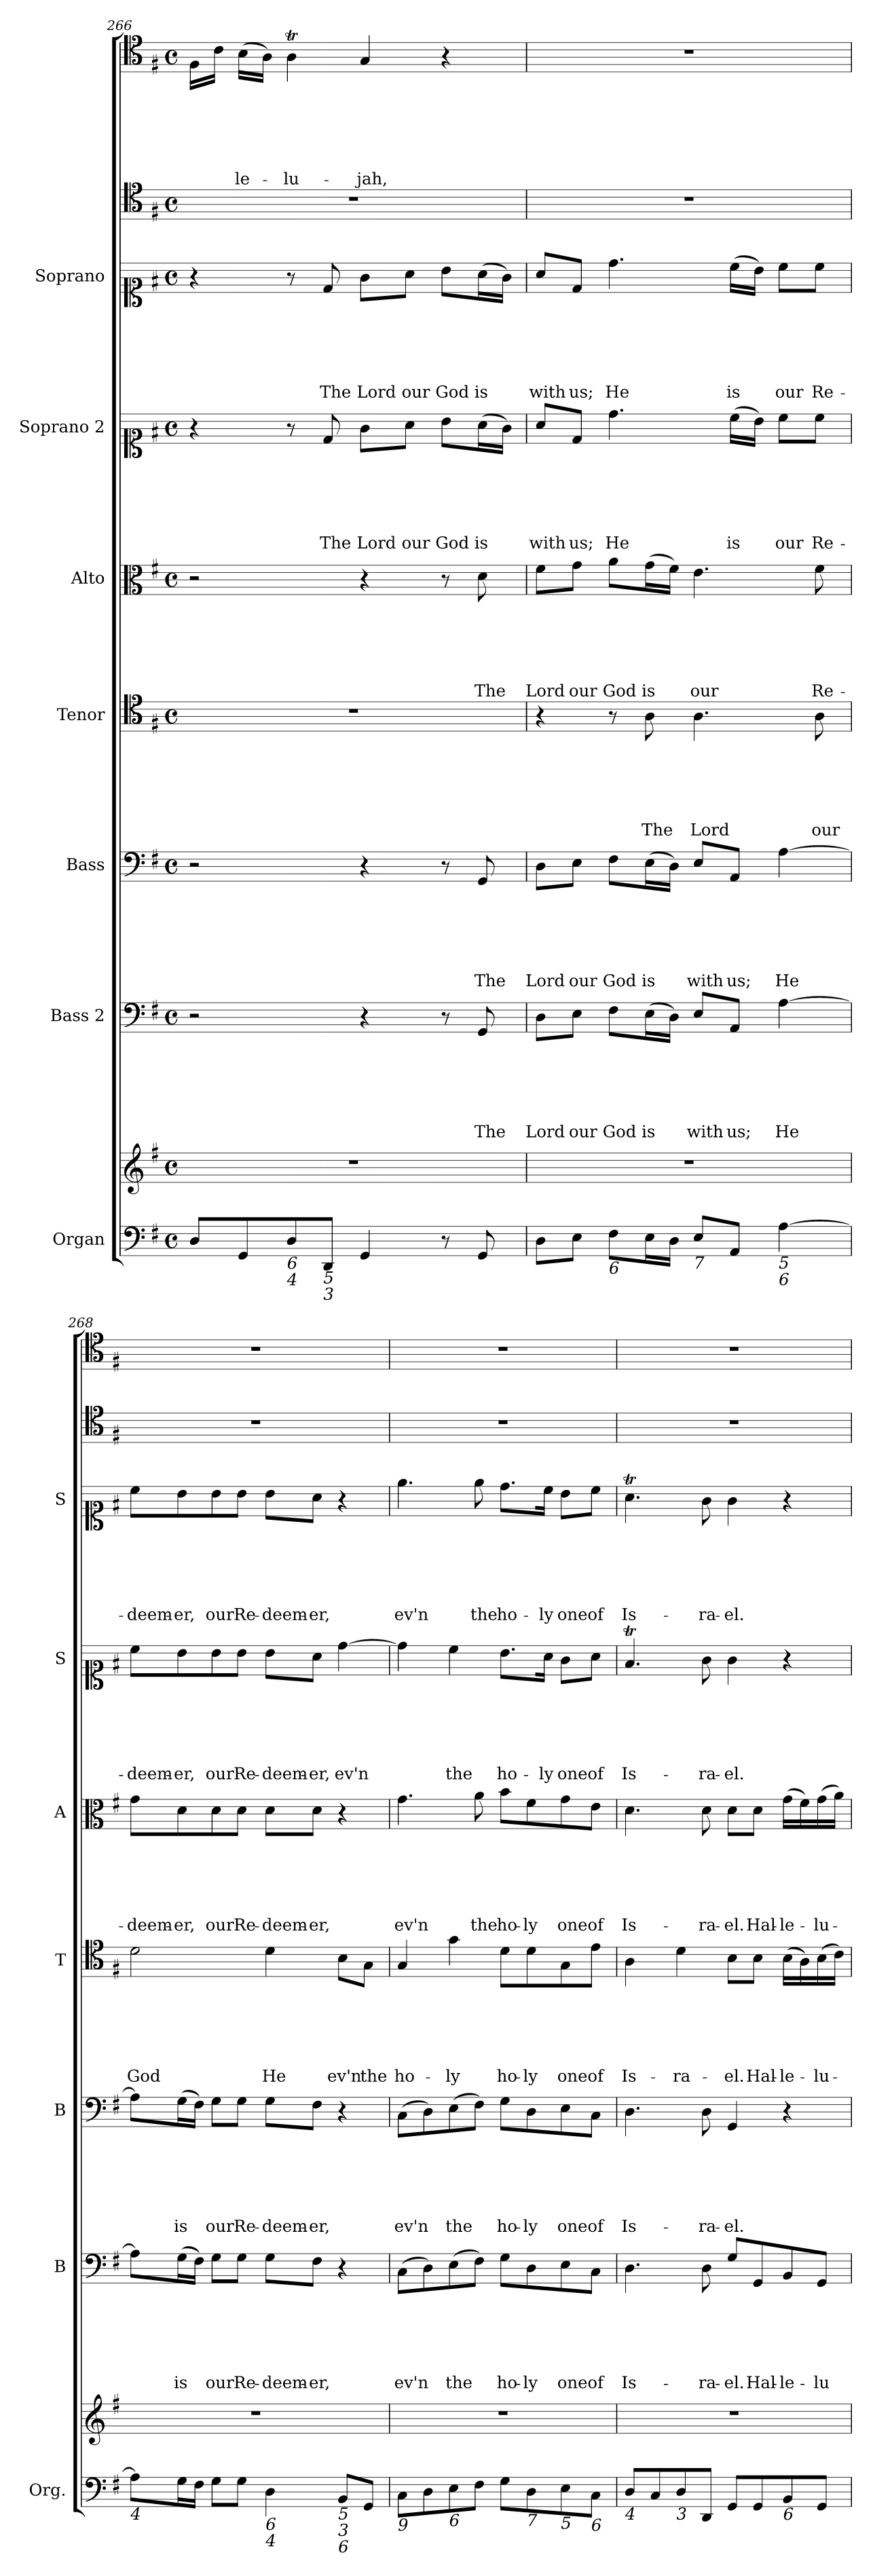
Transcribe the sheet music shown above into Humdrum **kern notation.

**kern	**kern	**kern	**text	**text	**text	**text	**text	**text	**kern	**text	**text	**text	**text	**text	**text	**kern	**text	**text	**text	**text	**text	**text	**kern	**text	**text	**text	**text	**text	**text	**kern	**text	**text	**text	**text	**text	**text	**kern	**text	**text	**text	**text	**text	**text	**kern	**kern	**text	**text	**text	**text	**text	**text
*part9	*part9	*part8	*part8	*part8	*part8	*part8	*part8	*part8	*part7	*part7	*part7	*part7	*part7	*part7	*part7	*part6	*part6	*part6	*part6	*part6	*part6	*part6	*part5	*part5	*part5	*part5	*part5	*part5	*part5	*part4	*part4	*part4	*part4	*part4	*part4	*part4	*part3	*part3	*part3	*part3	*part3	*part3	*part3	*part2	*part1	*part1	*part1	*part1	*part1	*part1	*part1
*staff10	*staff9	*staff8	*staff8	*staff8	*staff8	*staff8	*staff8	*staff8	*staff7	*staff7	*staff7	*staff7	*staff7	*staff7	*staff7	*staff6	*staff6	*staff6	*staff6	*staff6	*staff6	*staff6	*staff5	*staff5	*staff5	*staff5	*staff5	*staff5	*staff5	*staff4	*staff4	*staff4	*staff4	*staff4	*staff4	*staff4	*staff3	*staff3	*staff3	*staff3	*staff3	*staff3	*staff3	*staff2	*staff1	*staff1	*staff1	*staff1	*staff1	*staff1	*staff1
*I"Organ	*	*I"Bass 2	*	*	*	*	*	*	*I"Bass	*	*	*	*	*	*	*I"Tenor	*	*	*	*	*	*	*I"Alto	*	*	*	*	*	*	*I"Soprano 2	*	*	*	*	*	*	*I"Soprano	*	*	*	*	*	*	*	*	*	*	*	*	*	*
*I'Org.	*	*I'B	*	*	*	*	*	*	*I'B	*	*	*	*	*	*	*I'T	*	*	*	*	*	*	*I'A	*	*	*	*	*	*	*I'S	*	*	*	*	*	*	*I'S	*	*	*	*	*	*	*	*	*	*	*	*	*	*
!!LO:LB:g=z
*clefF4	*clefG2	*clefF4	*	*	*	*	*	*	*clefF4	*	*	*	*	*	*	*clefC4	*	*	*	*	*	*	*clefC3	*	*	*	*	*	*	*clefC1	*	*	*	*	*	*	*clefC1	*	*	*	*	*	*	*clefC4	*clefC4	*	*	*	*	*	*
*k[f#]	*k[f#]	*k[f#]	*	*	*	*	*	*	*k[f#]	*	*	*	*	*	*	*k[f#]	*	*	*	*	*	*	*k[f#]	*	*	*	*	*	*	*k[f#]	*	*	*	*	*	*	*k[f#]	*	*	*	*	*	*	*k[f#]	*k[f#]	*	*	*	*	*	*
*G:	*G:	*G:	*	*	*	*	*	*	*G:	*	*	*	*	*	*	*G:	*	*	*	*	*	*	*G:	*	*	*	*	*	*	*G:	*	*	*	*	*	*	*G:	*	*	*	*	*	*	*G:	*G:	*	*	*	*	*	*
*M4/4	*M4/4	*M4/4	*	*	*	*	*	*	*M4/4	*	*	*	*	*	*	*M4/4	*	*	*	*	*	*	*M4/4	*	*	*	*	*	*	*M4/4	*	*	*	*	*	*	*M4/4	*	*	*	*	*	*	*M4/4	*M4/4	*	*	*	*	*	*
*met(c)	*met(c)	*met(c)	*	*	*	*	*	*	*met(c)	*	*	*	*	*	*	*met(c)	*	*	*	*	*	*	*met(c)	*	*	*	*	*	*	*met(c)	*	*	*	*	*	*	*met(c)	*	*	*	*	*	*	*met(c)	*met(c)	*	*	*	*	*	*
=266	=266	=266	=266	=266	=266	=266	=266	=266	=266	=266	=266	=266	=266	=266	=266	=266	=266	=266	=266	=266	=266	=266	=266	=266	=266	=266	=266	=266	=266	=266	=266	=266	=266	=266	=266	=266	=266	=266	=266	=266	=266	=266	=266	=266	=266	=266	=266	=266	=266	=266	=266
8D/L	1r	2r	.	.	.	.	.	.	2r	.	.	.	.	.	.	1r	.	.	.	.	.	.	2r	.	.	.	.	.	.	4r	.	.	.	.	.	.	4r	.	.	.	.	.	.	1r	16F#\LL	.	.	.	.	.	.
.	.	.	.	.	.	.	.	.	.	.	.	.	.	.	.	.	.	.	.	.	.	.	.	.	.	.	.	.	.	.	.	.	.	.	.	.	.	.	.	.	.	.	.	.	16c\JJ	.	.	.	.	.	.
!	!	!	!	!	!	!	!	!	!	!	!	!	!	!	!	!	!	!	!	!	!	!	!	!	!	!	!	!	!	!	!	!	!	!	!	!	!	!	!	!	!	!	!	!	!	!	!	!	!	!	!LO:LY:b
8GG/	.	.	.	.	.	.	.	.	.	.	.	.	.	.	.	.	.	.	.	.	.	.	.	.	.	.	.	.	.	.	.	.	.	.	.	.	.	.	.	.	.	.	.	.	(>16B\LL	.	.	.	.	.	-le-
.	.	.	.	.	.	.	.	.	.	.	.	.	.	.	.	.	.	.	.	.	.	.	.	.	.	.	.	.	.	.	.	.	.	.	.	.	.	.	.	.	.	.	.	.	16A\JJ)	.	.	.	.	.	.
!LO:TX:b:i:t=6	!	!	!	!	!	!	!	!	!	!	!	!	!	!	!	!	!	!	!	!	!	!	!	!	!	!	!	!	!	!	!	!	!	!	!	!	!	!	!	!	!	!	!	!	!	!	!	!	!	!	!
!LO:TX:b:i:t=4	!	!	!	!	!	!	!	!	!	!	!	!	!	!	!	!	!	!	!	!	!	!	!	!	!	!	!	!	!	!	!	!	!	!	!	!	!	!	!	!	!	!	!	!	!	!	!	!	!	!	!
!	!	!	!	!	!	!	!	!	!	!	!	!	!	!	!	!	!	!	!	!	!	!	!	!	!	!	!	!	!	!	!	!	!	!	!	!	!	!	!	!	!	!	!	!	!	!	!	!	!	!	!LO:LY:b
8D/	.	.	.	.	.	.	.	.	.	.	.	.	.	.	.	.	.	.	.	.	.	.	.	.	.	.	.	.	.	8r	.	.	.	.	.	.	8r	.	.	.	.	.	.	.	4AT\	.	.	.	.	.	-lu-
!LO:TX:b:i:t=5	!	!	!	!	!	!	!	!	!	!	!	!	!	!	!	!	!	!	!	!	!	!	!	!	!	!	!	!	!	!	!	!	!	!	!	!	!	!	!	!	!	!	!	!	!	!	!	!	!	!	!
!LO:TX:b:i:t=3	!	!	!	!	!	!	!	!	!	!	!	!	!	!	!	!	!	!	!	!	!	!	!	!	!	!	!	!	!	!	!	!	!	!	!	!	!	!	!	!	!	!	!	!	!	!	!	!	!	!	!
!	!	!	!	!	!	!	!	!	!	!	!	!	!	!	!	!	!	!	!	!	!	!	!	!	!	!	!	!	!	!	!	!	!	!	!	!LO:LY:b	!	!	!	!	!	!	!LO:LY:b	!	!	!	!	!	!	!	!
8DD/J	.	.	.	.	.	.	.	.	.	.	.	.	.	.	.	.	.	.	.	.	.	.	.	.	.	.	.	.	.	8d/	.	.	.	.	.	The	8d/	.	.	.	.	.	The	.	.	.	.	.	.	.	.
!	!	!	!	!	!	!	!	!	!	!	!	!	!	!	!	!	!	!	!	!	!	!	!	!	!	!	!	!	!	!	!	!	!	!	!	!LO:LY:b	!	!	!	!	!	!	!LO:LY:b	!	!	!	!	!	!	!	!LO:LY:b
4GG/	.	4r	.	.	.	.	.	.	4r	.	.	.	.	.	.	.	.	.	.	.	.	.	4r	.	.	.	.	.	.	8g\L	.	.	.	.	.	Lord	8g\L	.	.	.	.	.	Lord	.	4G/	.	.	.	.	.	-jah,
!	!	!	!	!	!	!	!	!	!	!	!	!	!	!	!	!	!	!	!	!	!	!	!	!	!	!	!	!	!	!	!	!	!	!	!	!LO:LY:b	!	!	!	!	!	!	!LO:LY:b	!	!	!	!	!	!	!	!
.	.	.	.	.	.	.	.	.	.	.	.	.	.	.	.	.	.	.	.	.	.	.	.	.	.	.	.	.	.	8a\J	.	.	.	.	.	our	8a\J	.	.	.	.	.	our	.	.	.	.	.	.	.	.
!	!	!	!	!	!	!	!	!	!	!	!	!	!	!	!	!	!	!	!	!	!	!	!	!	!	!	!	!	!	!	!	!	!	!	!	!LO:LY:b	!	!	!	!	!	!	!LO:LY:b	!	!	!	!	!	!	!	!
8r	.	8r	.	.	.	.	.	.	8r	.	.	.	.	.	.	.	.	.	.	.	.	.	8r	.	.	.	.	.	.	8b\L	.	.	.	.	.	God	8b\L	.	.	.	.	.	God	.	4r	.	.	.	.	.	.
!	!	!	!	!	!	!	!	!LO:LY:b	!	!	!	!	!	!	!LO:LY:b	!	!	!	!	!	!	!	!	!	!	!	!	!	!LO:LY:b	!	!	!	!	!	!	!LO:LY:b	!	!	!	!	!	!	!LO:LY:b	!	!	!	!	!	!	!	!
8GG/	.	8GG/	.	.	.	.	.	The	8GG/	.	.	.	.	.	The	.	.	.	.	.	.	.	8d\	.	.	.	.	.	The	(>16a\L	.	.	.	.	.	is	(>16a\L	.	.	.	.	.	is	.	.	.	.	.	.	.	.
.	.	.	.	.	.	.	.	.	.	.	.	.	.	.	.	.	.	.	.	.	.	.	.	.	.	.	.	.	.	16g\JJ)	.	.	.	.	.	.	16g\JJ)	.	.	.	.	.	.	.	.	.	.	.	.	.	.
=267	=267	=267	=267	=267	=267	=267	=267	=267	=267	=267	=267	=267	=267	=267	=267	=267	=267	=267	=267	=267	=267	=267	=267	=267	=267	=267	=267	=267	=267	=267	=267	=267	=267	=267	=267	=267	=267	=267	=267	=267	=267	=267	=267	=267	=267	=267	=267	=267	=267	=267	=267
!	!	!	!	!	!	!	!	!LO:LY:b	!	!	!	!	!	!	!LO:LY:b	!	!	!	!	!	!	!	!	!	!	!	!	!	!LO:LY:b	!	!	!	!	!	!	!LO:LY:b	!	!	!	!	!	!	!LO:LY:b	!	!	!	!	!	!	!	!
8D\L	1r	8D\L	.	.	.	.	.	Lord	8D\L	.	.	.	.	.	Lord	4r	.	.	.	.	.	.	8f#\L	.	.	.	.	.	Lord	8a/L	.	.	.	.	.	with	8a/L	.	.	.	.	.	with	1r	1r	.	.	.	.	.	.
!	!	!	!	!	!	!	!	!LO:LY:b	!	!	!	!	!	!	!LO:LY:b	!	!	!	!	!	!	!	!	!	!	!	!	!	!LO:LY:b	!	!	!	!	!	!	!LO:LY:b	!	!	!	!	!	!	!LO:LY:b	!	!	!	!	!	!	!	!
8E\J	.	8E\J	.	.	.	.	.	our	8E\J	.	.	.	.	.	our	.	.	.	.	.	.	.	8g\J	.	.	.	.	.	our	8d/J	.	.	.	.	.	us;	8d/J	.	.	.	.	.	us;	.	.	.	.	.	.	.	.
!LO:TX:b:i:t=6	!	!	!	!	!	!	!	!	!	!	!	!	!	!	!	!	!	!	!	!	!	!	!	!	!	!	!	!	!	!	!	!	!	!	!	!	!	!	!	!	!	!	!	!	!	!	!	!	!	!	!
!	!	!	!	!	!	!	!	!LO:LY:b	!	!	!	!	!	!	!LO:LY:b	!	!	!	!	!	!	!	!	!	!	!	!	!	!LO:LY:b	!	!	!	!	!	!	!LO:LY:b	!	!	!	!	!	!	!LO:LY:b	!	!	!	!	!	!	!	!
8F#\L	.	8F#\L	.	.	.	.	.	God	8F#\L	.	.	.	.	.	God	8r	.	.	.	.	.	.	8a\L	.	.	.	.	.	God	4.dd\	.	.	.	.	.	He	4.dd\	.	.	.	.	.	He	.	.	.	.	.	.	.	.
!	!	!	!	!	!	!	!	!LO:LY:b	!	!	!	!	!	!	!LO:LY:b	!	!	!	!	!	!	!LO:LY:b	!	!	!	!	!	!	!LO:LY:b	!	!	!	!	!	!	!	!	!	!	!	!	!	!	!	!	!	!	!	!	!	!
16E\L	.	(>16E\L	.	.	.	.	.	is	(>16E\L	.	.	.	.	.	is	8A\	.	.	.	.	.	The	(>16g\L	.	.	.	.	.	is	.	.	.	.	.	.	.	.	.	.	.	.	.	.	.	.	.	.	.	.	.	.
16D\JJ	.	16D\JJ)	.	.	.	.	.	.	16D\JJ)	.	.	.	.	.	.	.	.	.	.	.	.	.	16f#\JJ)	.	.	.	.	.	.	.	.	.	.	.	.	.	.	.	.	.	.	.	.	.	.	.	.	.	.	.	.
!LO:TX:b:i:t=7	!	!	!	!	!	!	!	!	!	!	!	!	!	!	!	!	!	!	!	!	!	!	!	!	!	!	!	!	!	!	!	!	!	!	!	!	!	!	!	!	!	!	!	!	!	!	!	!	!	!	!
!	!	!	!	!	!	!	!	!LO:LY:b	!	!	!	!	!	!	!LO:LY:b	!	!	!	!	!	!	!LO:LY:b	!	!	!	!	!	!	!LO:LY:b	!	!	!	!	!	!	!	!	!	!	!	!	!	!	!	!	!	!	!	!	!	!
8E/L	.	8E/L	.	.	.	.	.	with	8E/L	.	.	.	.	.	with	4.A\	.	.	.	.	.	Lord	4.e\	.	.	.	.	.	our	.	.	.	.	.	.	.	.	.	.	.	.	.	.	.	.	.	.	.	.	.	.
!	!	!	!	!	!	!	!	!LO:LY:b	!	!	!	!	!	!	!LO:LY:b	!	!	!	!	!	!	!	!	!	!	!	!	!	!	!	!	!	!	!	!	!LO:LY:b	!	!	!	!	!	!	!LO:LY:b	!	!	!	!	!	!	!	!
8AA/J	.	8AA/J	.	.	.	.	.	us;	8AA/J	.	.	.	.	.	us;	.	.	.	.	.	.	.	.	.	.	.	.	.	.	(>16cc\LL	.	.	.	.	.	is	(>16cc\LL	.	.	.	.	.	is	.	.	.	.	.	.	.	.
.	.	.	.	.	.	.	.	.	.	.	.	.	.	.	.	.	.	.	.	.	.	.	.	.	.	.	.	.	.	16b\JJ)	.	.	.	.	.	.	16b\JJ)	.	.	.	.	.	.	.	.	.	.	.	.	.	.
!LO:TX:b:i:t=5	!	!	!	!	!	!	!	!	!	!	!	!	!	!	!	!	!	!	!	!	!	!	!	!	!	!	!	!	!	!	!	!	!	!	!	!	!	!	!	!	!	!	!	!	!	!	!	!	!	!	!
!LO:TX:b:i:t=6	!	!	!	!	!	!	!	!	!	!	!	!	!	!	!	!	!	!	!	!	!	!	!	!	!	!	!	!	!	!	!	!	!	!	!	!	!	!	!	!	!	!	!	!	!	!	!	!	!	!	!
!	!	!	!	!	!	!	!	!LO:LY:b	!	!	!	!	!	!	!LO:LY:b	!	!	!	!	!	!	!	!	!	!	!	!	!	!	!	!	!	!	!	!	!LO:LY:b	!	!	!	!	!	!	!LO:LY:b	!	!	!	!	!	!	!	!
[4A\	.	[4A\	.	.	.	.	.	He	[4A\	.	.	.	.	.	He	.	.	.	.	.	.	.	.	.	.	.	.	.	.	8cc\L	.	.	.	.	.	our	8cc\L	.	.	.	.	.	our	.	.	.	.	.	.	.	.
!	!	!	!	!	!	!	!	!	!	!	!	!	!	!	!	!	!	!	!	!	!	!LO:LY:b	!	!	!	!	!	!	!LO:LY:b	!	!	!	!	!	!	!LO:LY:b	!	!	!	!	!	!	!LO:LY:b	!	!	!	!	!	!	!	!
.	.	.	.	.	.	.	.	.	.	.	.	.	.	.	.	8A\	.	.	.	.	.	our	8f#\	.	.	.	.	.	Re-	8cc\J	.	.	.	.	.	Re-	8cc\J	.	.	.	.	.	Re-	.	.	.	.	.	.	.	.
=268	=268	=268	=268	=268	=268	=268	=268	=268	=268	=268	=268	=268	=268	=268	=268	=268	=268	=268	=268	=268	=268	=268	=268	=268	=268	=268	=268	=268	=268	=268	=268	=268	=268	=268	=268	=268	=268	=268	=268	=268	=268	=268	=268	=268	=268	=268	=268	=268	=268	=268	=268
!LO:TX:b:i:t=4	!	!	!	!	!	!	!	!	!	!	!	!	!	!	!	!	!	!	!	!	!	!	!	!	!	!	!	!	!	!	!	!	!	!	!	!	!	!	!	!	!	!	!	!	!	!	!	!	!	!	!
!	!	!	!	!	!	!	!	!	!	!	!	!	!	!	!	!	!	!	!	!	!	!LO:LY:b	!	!	!	!	!	!	!LO:LY:b	!	!	!	!	!	!	!LO:LY:b	!	!	!	!	!	!	!LO:LY:b	!	!	!	!	!	!	!	!
8A\L]	1r	8A\L]	.	.	.	.	.	.	8A\L]	.	.	.	.	.	.	2d\	.	.	.	.	.	God	8g\L	.	.	.	.	.	-deem-	8cc\L	.	.	.	.	.	-deem-	8cc\L	.	.	.	.	.	-deem-	1r	1r	.	.	.	.	.	.
!	!	!	!	!	!	!	!	!LO:LY:b	!	!	!	!	!	!	!LO:LY:b	!	!	!	!	!	!	!	!	!	!	!	!	!	!LO:LY:b	!	!	!	!	!	!	!LO:LY:b	!	!	!	!	!	!	!LO:LY:b	!	!	!	!	!	!	!	!
16G\L	.	(>16G\L	.	.	.	.	.	is	(>16G\L	.	.	.	.	.	is	.	.	.	.	.	.	.	8d\	.	.	.	.	.	-er,	8b\	.	.	.	.	.	-er,	8b\	.	.	.	.	.	-er,	.	.	.	.	.	.	.	.
16F#\JJ	.	16F#\JJ)	.	.	.	.	.	.	16F#\JJ)	.	.	.	.	.	.	.	.	.	.	.	.	.	.	.	.	.	.	.	.	.	.	.	.	.	.	.	.	.	.	.	.	.	.	.	.	.	.	.	.	.	.
!	!	!	!	!	!	!	!	!LO:LY:b	!	!	!	!	!	!	!LO:LY:b	!	!	!	!	!	!	!	!	!	!	!	!	!	!LO:LY:b	!	!	!	!	!	!	!LO:LY:b	!	!	!	!	!	!	!LO:LY:b	!	!	!	!	!	!	!	!
8G\L	.	8G\L	.	.	.	.	.	our	8G\L	.	.	.	.	.	our	.	.	.	.	.	.	.	8d\	.	.	.	.	.	our	8b\	.	.	.	.	.	our	8b\	.	.	.	.	.	our	.	.	.	.	.	.	.	.
!	!	!	!	!	!	!	!	!LO:LY:b	!	!	!	!	!	!	!LO:LY:b	!	!	!	!	!	!	!	!	!	!	!	!	!	!LO:LY:b	!	!	!	!	!	!	!LO:LY:b	!	!	!	!	!	!	!LO:LY:b	!	!	!	!	!	!	!	!
8G\J	.	8G\J	.	.	.	.	.	Re-	8G\J	.	.	.	.	.	Re-	.	.	.	.	.	.	.	8d\J	.	.	.	.	.	Re-	8b\J	.	.	.	.	.	Re-	8b\J	.	.	.	.	.	Re-	.	.	.	.	.	.	.	.
!LO:TX:b:i:t=6	!	!	!	!	!	!	!	!	!	!	!	!	!	!	!	!	!	!	!	!	!	!	!	!	!	!	!	!	!	!	!	!	!	!	!	!	!	!	!	!	!	!	!	!	!	!	!	!	!	!	!
!LO:TX:b:i:t=4	!	!	!	!	!	!	!	!	!	!	!	!	!	!	!	!	!	!	!	!	!	!	!	!	!	!	!	!	!	!	!	!	!	!	!	!	!	!	!	!	!	!	!	!	!	!	!	!	!	!	!
!	!	!	!	!	!	!	!	!LO:LY:b	!	!	!	!	!	!	!LO:LY:b	!	!	!	!	!	!	!LO:LY:b	!	!	!	!	!	!	!LO:LY:b	!	!	!	!	!	!	!LO:LY:b	!	!	!	!	!	!	!LO:LY:b	!	!	!	!	!	!	!	!
4D\	.	8G\L	.	.	.	.	.	-deem-	8G\L	.	.	.	.	.	-deem-	4d\	.	.	.	.	.	He	8d\L	.	.	.	.	.	-deem-	8b\L	.	.	.	.	.	-deem-	8b\L	.	.	.	.	.	-deem-	.	.	.	.	.	.	.	.
!	!	!	!	!	!	!	!	!LO:LY:b	!	!	!	!	!	!	!LO:LY:b	!	!	!	!	!	!	!	!	!	!	!	!	!	!LO:LY:b	!	!	!	!	!	!	!LO:LY:b	!	!	!	!	!	!	!LO:LY:b	!	!	!	!	!	!	!	!
.	.	8F#\J	.	.	.	.	.	-er,	8F#\J	.	.	.	.	.	-er,	.	.	.	.	.	.	.	8d\J	.	.	.	.	.	-er,	8a\J	.	.	.	.	.	-er,	8a\J	.	.	.	.	.	-er,	.	.	.	.	.	.	.	.
!LO:TX:b:i:t=5	!	!	!	!	!	!	!	!	!	!	!	!	!	!	!	!	!	!	!	!	!	!	!	!	!	!	!	!	!	!	!	!	!	!	!	!	!	!	!	!	!	!	!	!	!	!	!	!	!	!	!
!LO:TX:b:i:t=3	!	!	!	!	!	!	!	!	!	!	!	!	!	!	!	!	!	!	!	!	!	!	!	!	!	!	!	!	!	!	!	!	!	!	!	!	!	!	!	!	!	!	!	!	!	!	!	!	!	!	!
!LO:TX:b:i:t=6	!	!	!	!	!	!	!	!	!	!	!	!	!	!	!	!	!	!	!	!	!	!	!	!	!	!	!	!	!	!	!	!	!	!	!	!	!	!	!	!	!	!	!	!	!	!	!	!	!	!	!
!	!	!	!	!	!	!	!	!	!	!	!	!	!	!	!	!	!	!	!	!	!	!LO:LY:b	!	!	!	!	!	!	!	!	!	!	!	!	!	!LO:LY:b	!	!	!	!	!	!	!	!	!	!	!	!	!	!	!
8BB/L	.	4r	.	.	.	.	.	.	4r	.	.	.	.	.	.	8B\L	.	.	.	.	.	ev'n	4r	.	.	.	.	.	.	[4dd\	.	.	.	.	.	ev'n	4r	.	.	.	.	.	.	.	.	.	.	.	.	.	.
!	!	!	!	!	!	!	!	!	!	!	!	!	!	!	!	!	!	!	!	!	!	!LO:LY:b	!	!	!	!	!	!	!	!	!	!	!	!	!	!	!	!	!	!	!	!	!	!	!	!	!	!	!	!	!
8GG/J	.	.	.	.	.	.	.	.	.	.	.	.	.	.	.	8G\J	.	.	.	.	.	the	.	.	.	.	.	.	.	.	.	.	.	.	.	.	.	.	.	.	.	.	.	.	.	.	.	.	.	.	.
!!LO:PB:g=z
=269	=269	=269	=269	=269	=269	=269	=269	=269	=269	=269	=269	=269	=269	=269	=269	=269	=269	=269	=269	=269	=269	=269	=269	=269	=269	=269	=269	=269	=269	=269	=269	=269	=269	=269	=269	=269	=269	=269	=269	=269	=269	=269	=269	=269	=269	=269	=269	=269	=269	=269	=269
!LO:TX:b:i:t=9	!	!	!	!	!	!	!	!	!	!	!	!	!	!	!	!	!	!	!	!	!	!	!	!	!	!	!	!	!	!	!	!	!	!	!	!	!	!	!	!	!	!	!	!	!	!	!	!	!	!	!
!	!	!	!	!	!	!	!	!LO:LY:b	!	!	!	!	!	!	!LO:LY:b	!	!	!	!	!	!	!LO:LY:b	!	!	!	!	!	!	!LO:LY:b	!	!	!	!	!	!	!	!	!	!	!	!	!	!LO:LY:b	!	!	!	!	!	!	!	!
8C\L	1r	(>8C\L	.	.	.	.	.	ev'n	(>8C\L	.	.	.	.	.	ev'n	4G/	.	.	.	.	.	ho-	4.g\	.	.	.	.	.	ev'n	4dd\]	.	.	.	.	.	.	4.ee\	.	.	.	.	.	ev'n	1r	1r	.	.	.	.	.	.
8D\	.	8D\)	.	.	.	.	.	.	8D\)	.	.	.	.	.	.	.	.	.	.	.	.	.	.	.	.	.	.	.	.	.	.	.	.	.	.	.	.	.	.	.	.	.	.	.	.	.	.	.	.	.	.
!LO:TX:b:i:t=6	!	!	!	!	!	!	!	!	!	!	!	!	!	!	!	!	!	!	!	!	!	!	!	!	!	!	!	!	!	!	!	!	!	!	!	!	!	!	!	!	!	!	!	!	!	!	!	!	!	!	!
!	!	!	!	!	!	!	!	!LO:LY:b	!	!	!	!	!	!	!LO:LY:b	!	!	!	!	!	!	!LO:LY:b	!	!	!	!	!	!	!	!	!	!	!	!	!	!LO:LY:b	!	!	!	!	!	!	!	!	!	!	!	!	!	!	!
8E\	.	(>8E\	.	.	.	.	.	the	(>8E\	.	.	.	.	.	the	4g\	.	.	.	.	.	-ly	.	.	.	.	.	.	.	4cc\	.	.	.	.	.	the	.	.	.	.	.	.	.	.	.	.	.	.	.	.	.
!	!	!	!	!	!	!	!	!	!	!	!	!	!	!	!	!	!	!	!	!	!	!	!	!	!	!	!	!	!LO:LY:b	!	!	!	!	!	!	!	!	!	!	!	!	!	!LO:LY:b	!	!	!	!	!	!	!	!
8F#\J	.	8F#\J)	.	.	.	.	.	.	8F#\J)	.	.	.	.	.	.	.	.	.	.	.	.	.	8a\	.	.	.	.	.	the	.	.	.	.	.	.	.	8ee\	.	.	.	.	.	the	.	.	.	.	.	.	.	.
!	!	!	!	!	!	!	!	!LO:LY:b	!	!	!	!	!	!	!LO:LY:b	!	!	!	!	!	!	!LO:LY:b	!	!	!	!	!	!	!LO:LY:b	!	!	!	!	!	!	!LO:LY:b	!	!	!	!	!	!	!LO:LY:b	!	!	!	!	!	!	!	!
8G\L	.	8G\L	.	.	.	.	.	ho-	8G\L	.	.	.	.	.	ho-	8d\L	.	.	.	.	.	ho-	8b\L	.	.	.	.	.	ho-	8.b\L	.	.	.	.	.	ho-	8.dd\L	.	.	.	.	.	ho-	.	.	.	.	.	.	.	.
!LO:TX:b:i:t=7	!	!	!	!	!	!	!	!	!	!	!	!	!	!	!	!	!	!	!	!	!	!	!	!	!	!	!	!	!	!	!	!	!	!	!	!	!	!	!	!	!	!	!	!	!	!	!	!	!	!	!
!	!	!	!	!	!	!	!	!LO:LY:b	!	!	!	!	!	!	!LO:LY:b	!	!	!	!	!	!	!LO:LY:b	!	!	!	!	!	!	!LO:LY:b	!	!	!	!	!	!	!	!	!	!	!	!	!	!	!	!	!	!	!	!	!	!
8D\	.	8D\	.	.	.	.	.	-ly	8D\	.	.	.	.	.	-ly	8d\	.	.	.	.	.	-ly	8f#\	.	.	.	.	.	-ly	.	.	.	.	.	.	.	.	.	.	.	.	.	.	.	.	.	.	.	.	.	.
!	!	!	!	!	!	!	!	!	!	!	!	!	!	!	!	!	!	!	!	!	!	!	!	!	!	!	!	!	!	!	!	!	!	!	!	!LO:LY:b	!	!	!	!	!	!	!LO:LY:b	!	!	!	!	!	!	!	!
.	.	.	.	.	.	.	.	.	.	.	.	.	.	.	.	.	.	.	.	.	.	.	.	.	.	.	.	.	.	16a\Jk	.	.	.	.	.	-ly	16cc\Jk	.	.	.	.	.	-ly	.	.	.	.	.	.	.	.
!LO:TX:b:i:t=5	!	!	!	!	!	!	!	!	!	!	!	!	!	!	!	!	!	!	!	!	!	!	!	!	!	!	!	!	!	!	!	!	!	!	!	!	!	!	!	!	!	!	!	!	!	!	!	!	!	!	!
!	!	!	!	!	!	!	!	!LO:LY:b	!	!	!	!	!	!	!LO:LY:b	!	!	!	!	!	!	!LO:LY:b	!	!	!	!	!	!	!LO:LY:b	!	!	!	!	!	!	!LO:LY:b	!	!	!	!	!	!	!LO:LY:b	!	!	!	!	!	!	!	!
8E\	.	8E\	.	.	.	.	.	one	8E\	.	.	.	.	.	one	8G\	.	.	.	.	.	one	8g\	.	.	.	.	.	one	8g\L	.	.	.	.	.	one	8b\L	.	.	.	.	.	one	.	.	.	.	.	.	.	.
!LO:TX:b:i:t=6	!	!	!	!	!	!	!	!	!	!	!	!	!	!	!	!	!	!	!	!	!	!	!	!	!	!	!	!	!	!	!	!	!	!	!	!	!	!	!	!	!	!	!	!	!	!	!	!	!	!	!
!	!	!	!	!	!	!	!	!LO:LY:b	!	!	!	!	!	!	!LO:LY:b	!	!	!	!	!	!	!LO:LY:b	!	!	!	!	!	!	!LO:LY:b	!	!	!	!	!	!	!LO:LY:b	!	!	!	!	!	!	!LO:LY:b	!	!	!	!	!	!	!	!
8C\J	.	8C\J	.	.	.	.	.	of	8C\J	.	.	.	.	.	of	8e\J	.	.	.	.	.	of	8e\J	.	.	.	.	.	of	8a\J	.	.	.	.	.	of	8cc\J	.	.	.	.	.	of	.	.	.	.	.	.	.	.
=270	=270	=270	=270	=270	=270	=270	=270	=270	=270	=270	=270	=270	=270	=270	=270	=270	=270	=270	=270	=270	=270	=270	=270	=270	=270	=270	=270	=270	=270	=270	=270	=270	=270	=270	=270	=270	=270	=270	=270	=270	=270	=270	=270	=270	=270	=270	=270	=270	=270	=270	=270
!LO:TX:b:i:t=4	!	!	!	!	!	!	!	!	!	!	!	!	!	!	!	!	!	!	!	!	!	!	!	!	!	!	!	!	!	!	!	!	!	!	!	!	!	!	!	!	!	!	!	!	!	!	!	!	!	!	!
!	!	!	!	!	!	!	!	!LO:LY:b	!	!	!	!	!	!	!LO:LY:b	!	!	!	!	!	!	!LO:LY:b	!	!	!	!	!	!	!LO:LY:b	!	!	!	!	!	!	!LO:LY:b	!	!	!	!	!	!	!LO:LY:b	!	!	!	!	!	!	!	!
8D/L	1r	4.D\	.	.	.	.	.	Is-	4.D\	.	.	.	.	.	Is-	4A\	.	.	.	.	.	Is-	4.d\	.	.	.	.	.	Is-	4.f#t/	.	.	.	.	.	Is-	4.aT\	.	.	.	.	.	Is-	1r	1r	.	.	.	.	.	.
8C/	.	.	.	.	.	.	.	.	.	.	.	.	.	.	.	.	.	.	.	.	.	.	.	.	.	.	.	.	.	.	.	.	.	.	.	.	.	.	.	.	.	.	.	.	.	.	.	.	.	.	.
!LO:TX:b:i:t=3	!	!	!	!	!	!	!	!	!	!	!	!	!	!	!	!	!	!	!	!	!	!	!	!	!	!	!	!	!	!	!	!	!	!	!	!	!	!	!	!	!	!	!	!	!	!	!	!	!	!	!
!	!	!	!	!	!	!	!	!	!	!	!	!	!	!	!	!	!	!	!	!	!	!LO:LY:b	!	!	!	!	!	!	!	!	!	!	!	!	!	!	!	!	!	!	!	!	!	!	!	!	!	!	!	!	!
8D/	.	.	.	.	.	.	.	.	.	.	.	.	.	.	.	4d\	.	.	.	.	.	-ra-	.	.	.	.	.	.	.	.	.	.	.	.	.	.	.	.	.	.	.	.	.	.	.	.	.	.	.	.	.
!	!	!	!	!	!	!	!	!LO:LY:b	!	!	!	!	!	!	!LO:LY:b	!	!	!	!	!	!	!	!	!	!	!	!	!	!LO:LY:b	!	!	!	!	!	!	!LO:LY:b	!	!	!	!	!	!	!LO:LY:b	!	!	!	!	!	!	!	!
8DD/J	.	8D\	.	.	.	.	.	-ra-	8D\	.	.	.	.	.	-ra-	.	.	.	.	.	.	.	8d\	.	.	.	.	.	-ra-	8g\	.	.	.	.	.	-ra-	8g\	.	.	.	.	.	-ra-	.	.	.	.	.	.	.	.
!	!	!	!	!	!	!	!	!LO:LY:b	!	!	!	!	!	!	!LO:LY:b	!	!	!	!	!	!	!LO:LY:b	!	!	!	!	!	!	!LO:LY:b	!	!	!	!	!	!	!LO:LY:b	!	!	!	!	!	!	!LO:LY:b	!	!	!	!	!	!	!	!
8GG/L	.	8G/L	.	.	.	.	.	-el.	4GG/	.	.	.	.	.	-el.	8B\L	.	.	.	.	.	-el.	8d\L	.	.	.	.	.	-el.	4g\	.	.	.	.	.	-el.	4g\	.	.	.	.	.	-el.	.	.	.	.	.	.	.	.
!	!	!	!	!	!	!	!	!LO:LY:b	!	!	!	!	!	!	!	!	!	!	!	!	!	!LO:LY:b	!	!	!	!	!	!	!LO:LY:b	!	!	!	!	!	!	!	!	!	!	!	!	!	!	!	!	!	!	!	!	!	!
8GG/	.	8GG/	.	.	.	.	.	Hal-	.	.	.	.	.	.	.	8B\J	.	.	.	.	.	Hal-	8d\J	.	.	.	.	.	Hal-	.	.	.	.	.	.	.	.	.	.	.	.	.	.	.	.	.	.	.	.	.	.
!LO:TX:b:i:t=6	!	!	!	!	!	!	!	!	!	!	!	!	!	!	!	!	!	!	!	!	!	!	!	!	!	!	!	!	!	!	!	!	!	!	!	!	!	!	!	!	!	!	!	!	!	!	!	!	!	!	!
!	!	!	!	!	!	!	!	!LO:LY:b	!	!	!	!	!	!	!	!	!	!	!	!	!	!LO:LY:b	!	!	!	!	!	!	!LO:LY:b	!	!	!	!	!	!	!	!	!	!	!	!	!	!	!	!	!	!	!	!	!	!
8BB/	.	8BB/	.	.	.	.	.	-le-	4r	.	.	.	.	.	.	(>16B\LL	.	.	.	.	.	-le-	(>16g\LL	.	.	.	.	.	-le-	4r	.	.	.	.	.	.	4r	.	.	.	.	.	.	.	.	.	.	.	.	.	.
.	.	.	.	.	.	.	.	.	.	.	.	.	.	.	.	16A\)	.	.	.	.	.	.	16f#\)	.	.	.	.	.	.	.	.	.	.	.	.	.	.	.	.	.	.	.	.	.	.	.	.	.	.	.	.
!	!	!	!	!	!	!	!	!LO:LY:b	!	!	!	!	!	!	!	!	!	!	!	!	!	!LO:LY:b	!	!	!	!	!	!	!LO:LY:b	!	!	!	!	!	!	!	!	!	!	!	!	!	!	!	!	!	!	!	!	!	!
8GG/J	.	8GG/J	.	.	.	.	.	-lu-	.	.	.	.	.	.	.	(>16B\	.	.	.	.	.	-lu-	(>16g\	.	.	.	.	.	-lu-	.	.	.	.	.	.	.	.	.	.	.	.	.	.	.	.	.	.	.	.	.	.
.	.	.	.	.	.	.	.	.	.	.	.	.	.	.	.	16c\JJ)	.	.	.	.	.	.	16a\JJ)	.	.	.	.	.	.	.	.	.	.	.	.	.	.	.	.	.	.	.	.	.	.	.	.	.	.	.	.
=	=	=	=	=	=	=	=	=	=	=	=	=	=	=	=	=	=	=	=	=	=	=	=	=	=	=	=	=	=	=	=	=	=	=	=	=	=	=	=	=	=	=	=	=	=	=	=	=	=	=	=
*-	*-	*-	*-	*-	*-	*-	*-	*-	*-	*-	*-	*-	*-	*-	*-	*-	*-	*-	*-	*-	*-	*-	*-	*-	*-	*-	*-	*-	*-	*-	*-	*-	*-	*-	*-	*-	*-	*-	*-	*-	*-	*-	*-	*-	*-	*-	*-	*-	*-	*-	*-
